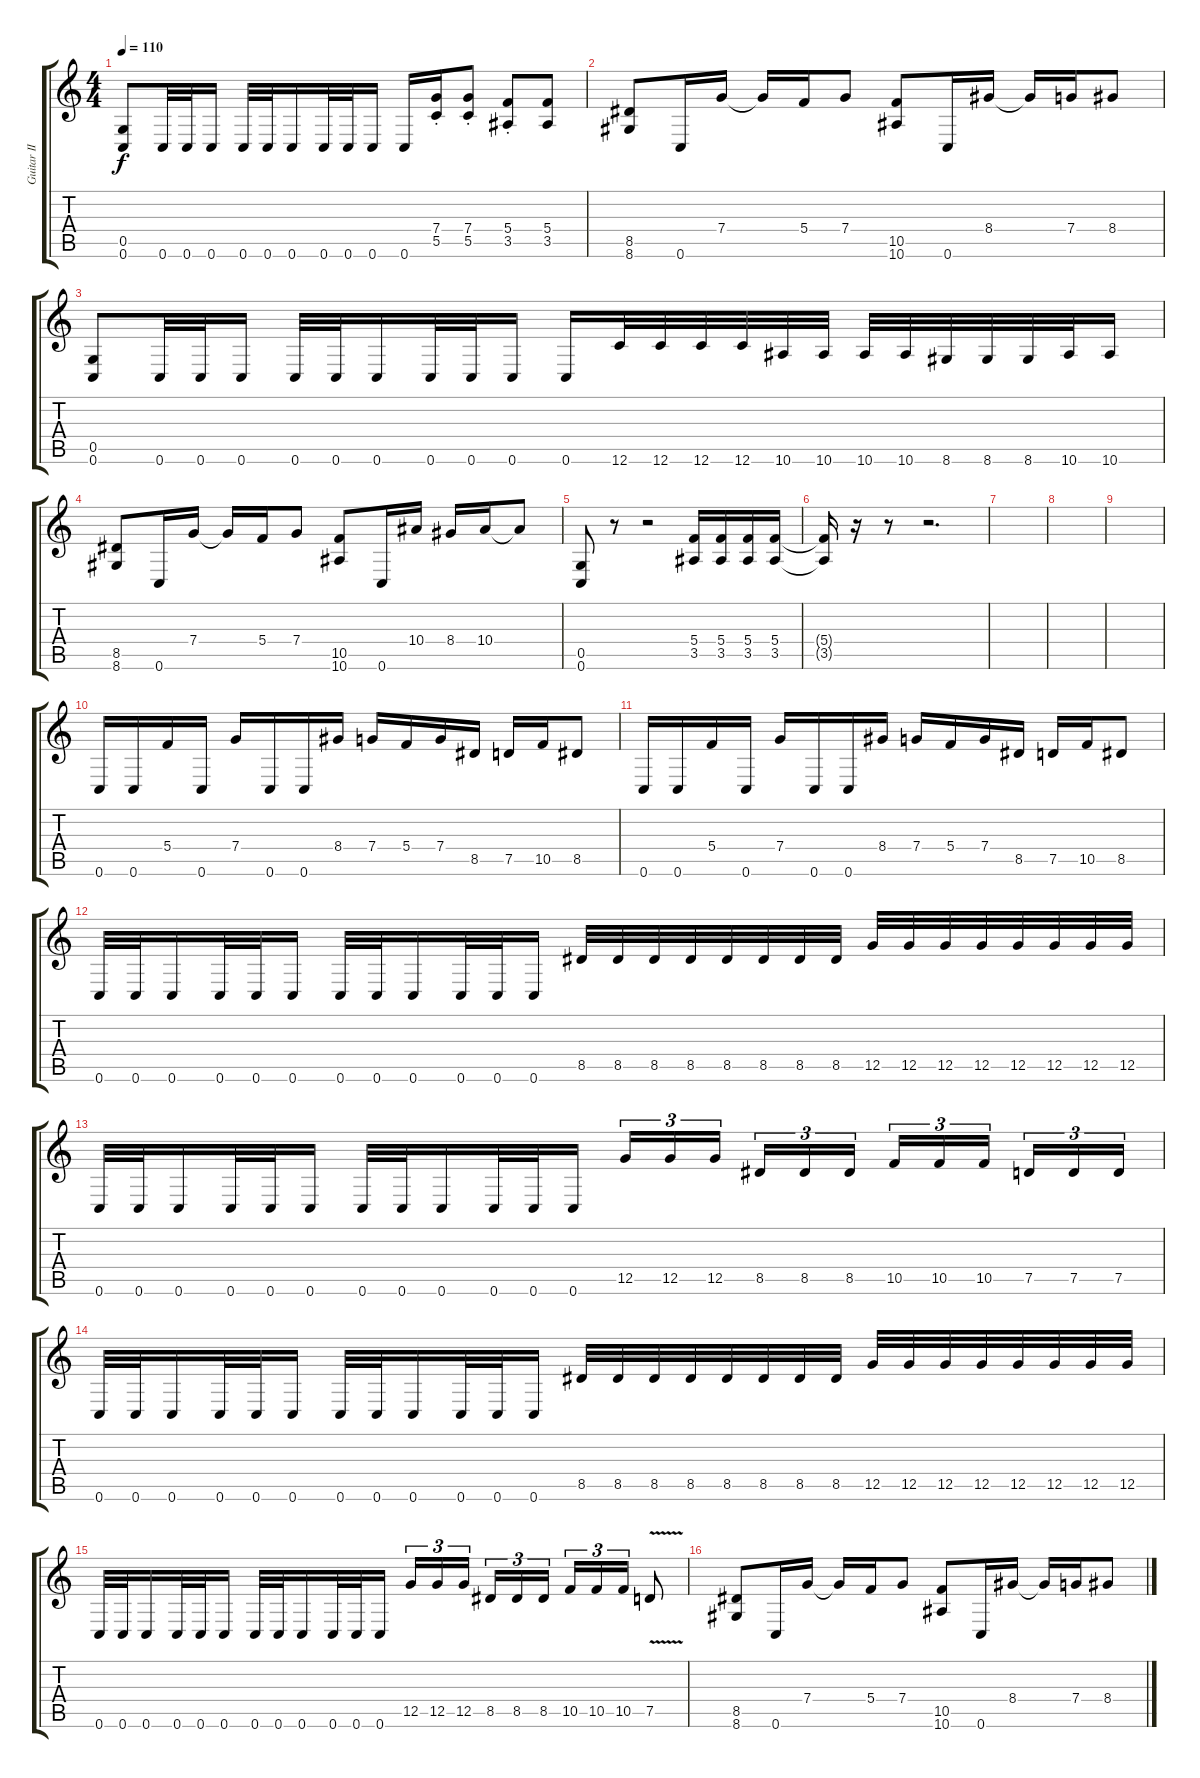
\track ("Guitar II" "Guitar II") {instrument distortionguitar}
\staff {score tabs}
\tuning (D4 A3 F3 C3 G2 C2) {hide}
\ts (4 4)
\tempo 110
\clef g2
\ks c
(0.5 0.6).8{dy f} 0.6.32 0.6.32 0.6.16 0.6.32 0.6.32 0.6.16 0.6.32 0.6.32 0.6.16 0.6.16 (7.4{st} 5.5{st}).16 (7.4{st} 5.5{st}).8 (5.4{st} 3.5{st}).8 (5.4 3.5).8 |
(8.5 8.6).8 0.6.16 7.4.16 7.4{t}.16 5.4.16 7.4.8 (10.5 10.6).8 0.6.16 8.4.16 8.4{t}.16 7.4.16 8.4.8 |
(0.5 0.6).8 0.6.32 0.6.32 0.6.16 0.6.32 0.6.32 0.6.16 0.6.32 0.6.32 0.6.16 0.6.16 12.6.32 12.6.32 12.6.32 12.6.32 10.6.32 10.6.32 10.6.32 10.6.32 8.6.32 8.6.32 8.6.32 10.6.32 10.6.16 |
(8.5 8.6).8 0.6.16 7.4.16 7.4{t}.16 5.4.16 7.4.8 (10.5 10.6).8 0.6.16 10.4.16 8.4.16 10.4.16 10.4{t}.8 |
(0.5 0.6).8 r.8 r.2 (5.4 3.5).16 (5.4 3.5).16 (5.4 3.5).16 (5.4 3.5).16 |
(5.4{t} 3.5{t}).16 r.16 r.8 r.2{d} |
|
|
|
0.6.16 0.6.16 5.4.16 0.6.16 7.4.16 0.6.16 0.6.16 8.4.16 7.4.16 5.4.16 7.4.16 8.5.16 7.5.16 10.5.16 8.5.8 |
0.6.16 0.6.16 5.4.16 0.6.16 7.4.16 0.6.16 0.6.16 8.4.16 7.4.16 5.4.16 7.4.16 8.5.16 7.5.16 10.5.16 8.5.8 |
0.6.32 0.6.32 0.6.16 0.6.32 0.6.32 0.6.16 0.6.32 0.6.32 0.6.16 0.6.32 0.6.32 0.6.16 8.5.32 8.5.32 8.5.32 8.5.32 8.5.32 8.5.32 8.5.32 8.5.32 12.5.32 12.5.32 12.5.32 12.5.32 12.5.32 12.5.32 12.5.32 12.5.32 |
0.6.32 0.6.32 0.6.16 0.6.32 0.6.32 0.6.16 0.6.32 0.6.32 0.6.16 0.6.32 0.6.32 0.6.16 12.5.16{tu (3 2)} 12.5.16{tu (3 2)} 12.5.16{tu (3 2) beam splitsecondary} 8.5.16{tu (3 2)} 8.5.16{tu (3 2)} 8.5.16{tu (3 2)} 10.5.16{tu (3 2)} 10.5.16{tu (3 2)} 10.5.16{tu (3 2) beam splitsecondary} 7.5.16{tu (3 2)} 7.5.16{tu (3 2)} 7.5.16{tu (3 2)} |
0.6.32 0.6.32 0.6.16 0.6.32 0.6.32 0.6.16 0.6.32 0.6.32 0.6.16 0.6.32 0.6.32 0.6.16 8.5.32 8.5.32 8.5.32 8.5.32 8.5.32 8.5.32 8.5.32 8.5.32 12.5.32 12.5.32 12.5.32 12.5.32 12.5.32 12.5.32 12.5.32 12.5.32 |
0.6.32 0.6.32 0.6.16 0.6.32 0.6.32 0.6.16 0.6.32 0.6.32 0.6.16 0.6.32 0.6.32 0.6.16 12.5.16{tu (3 2)} 12.5.16{tu (3 2)} 12.5.16{tu (3 2) beam splitsecondary} 8.5.16{tu (3 2)} 8.5.16{tu (3 2)} 8.5.16{tu (3 2)} 10.5.16{tu (3 2)} 10.5.16{tu (3 2)} 10.5.16{tu (3 2)} 7.5{v}.8 |
(8.5 8.6).8 0.6.16 7.4.16 7.4{t}.16 5.4.16 7.4.8 (10.5 10.6).8 0.6.16 8.4.16 8.4{t}.16 7.4.16 8.4.8
